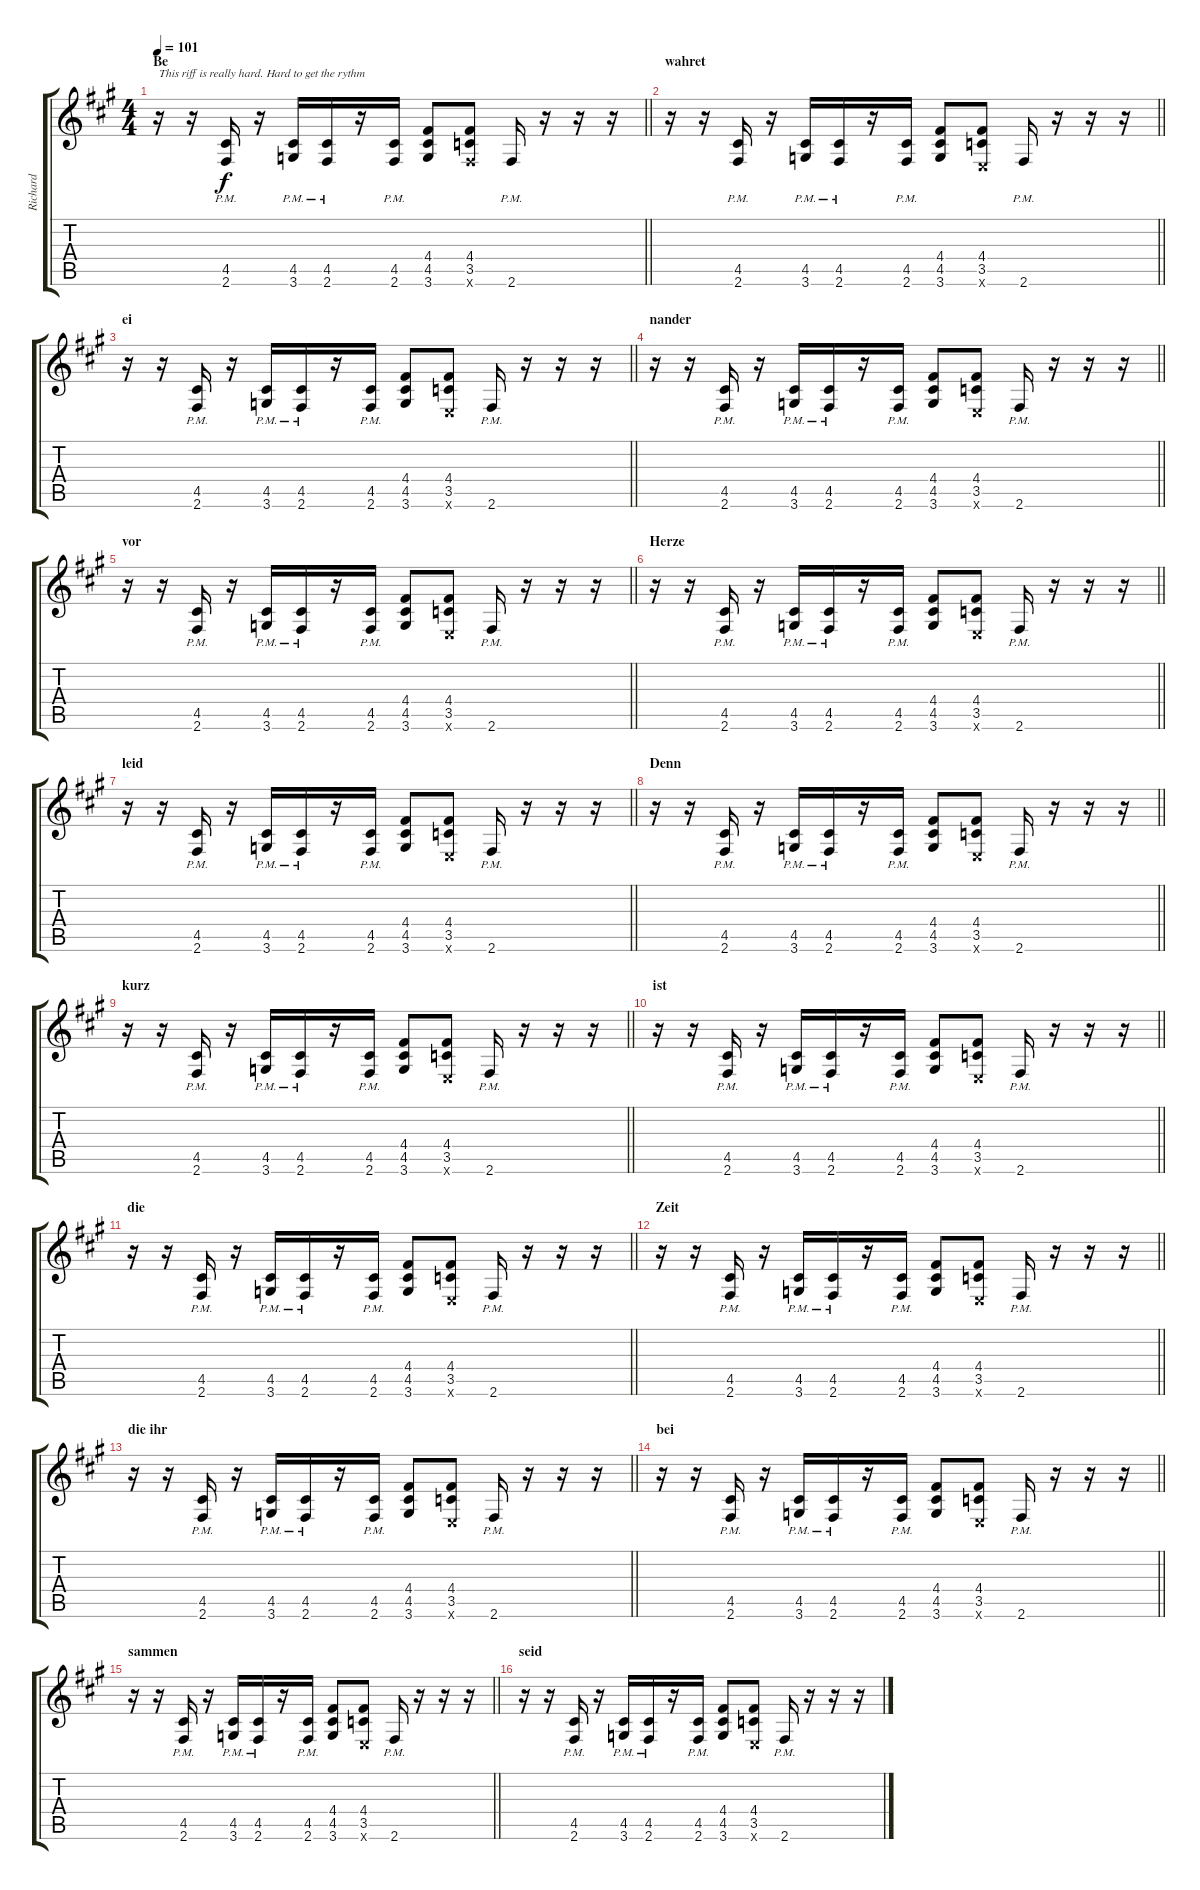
\track ("Richard" "Richard") {instrument distortionguitar}
\staff {score tabs}
\tuning (E4 B3 G3 D3 A2 E2) {hide}
\ts (4 4)
\section ("" "Be")
\tempo 101
\clef g2
\barLineRight lightlight
\ks f#minor
r.16{txt "This riff is really hard. Hard to get the rythm" dy f instrument distortionguitar} r.16 (4.5{pm} 2.6{pm}).16 r.16 (4.5{pm} 3.6{pm}).16 (4.5{pm} 2.6{pm}).16 r.16 (4.5{pm} 2.6{pm}).16 (4.4 4.5 3.6).8 (4.4 3.5 2.6{x}).8 2.6{pm}.16 r.16 r.16 r.16 |
\section ("" "wahret")
\barLineRight lightlight
r.16 r.16 (4.5{pm} 2.6{pm}).16 r.16 (4.5{pm} 3.6{pm}).16 (4.5{pm} 2.6{pm}).16 r.16 (4.5{pm} 2.6{pm}).16 (4.4 4.5 3.6).8 (4.4 3.5 0.6{x}).8 2.6{pm}.16 r.16 r.16 r.16 |
\section ("" "ei")
\barLineRight lightlight
r.16 r.16 (4.5{pm} 2.6{pm}).16 r.16 (4.5{pm} 3.6{pm}).16 (4.5{pm} 2.6{pm}).16 r.16 (4.5{pm} 2.6{pm}).16 (4.4 4.5 3.6).8 (4.4 3.5 0.6{x}).8 2.6{pm}.16 r.16 r.16 r.16 |
\section ("" "nander")
\barLineRight lightlight
r.16 r.16 (4.5{pm} 2.6{pm}).16 r.16 (4.5{pm} 3.6{pm}).16 (4.5{pm} 2.6{pm}).16 r.16 (4.5{pm} 2.6{pm}).16 (4.4 4.5 3.6).8 (4.4 3.5 0.6{x}).8 2.6{pm}.16 r.16 r.16 r.16 |
\section ("" "vor")
\barLineRight lightlight
r.16 r.16 (4.5{pm} 2.6{pm}).16 r.16 (4.5{pm} 3.6{pm}).16 (4.5{pm} 2.6{pm}).16 r.16 (4.5{pm} 2.6{pm}).16 (4.4 4.5 3.6).8 (4.4 3.5 0.6{x}).8 2.6{pm}.16 r.16 r.16 r.16 |
\section ("" "Herze")
\barLineRight lightlight
r.16 r.16 (4.5{pm} 2.6{pm}).16 r.16 (4.5{pm} 3.6{pm}).16 (4.5{pm} 2.6{pm}).16 r.16 (4.5{pm} 2.6{pm}).16 (4.4 4.5 3.6).8 (4.4 3.5 0.6{x}).8 2.6{pm}.16 r.16 r.16 r.16 |
\section ("" "leid")
\barLineRight lightlight
r.16 r.16 (4.5{pm} 2.6{pm}).16 r.16 (4.5{pm} 3.6{pm}).16 (4.5{pm} 2.6{pm}).16 r.16 (4.5{pm} 2.6{pm}).16 (4.4 4.5 3.6).8 (4.4 3.5 0.6{x}).8 2.6{pm}.16 r.16 r.16 r.16 |
\section ("" "Denn")
\barLineRight lightlight
r.16 r.16 (4.5{pm} 2.6{pm}).16 r.16 (4.5{pm} 3.6{pm}).16 (4.5{pm} 2.6{pm}).16 r.16 (4.5{pm} 2.6{pm}).16 (4.4 4.5 3.6).8 (4.4 3.5 0.6{x}).8 2.6{pm}.16 r.16 r.16 r.16 |
\section ("" "kurz ")
\barLineRight lightlight
r.16 r.16 (4.5{pm} 2.6{pm}).16 r.16 (4.5{pm} 3.6{pm}).16 (4.5{pm} 2.6{pm}).16 r.16 (4.5{pm} 2.6{pm}).16 (4.4 4.5 3.6).8 (4.4 3.5 0.6{x}).8 2.6{pm}.16 r.16 r.16 r.16 |
\section ("" "ist")
\barLineRight lightlight
r.16 r.16 (4.5{pm} 2.6{pm}).16 r.16 (4.5{pm} 3.6{pm}).16 (4.5{pm} 2.6{pm}).16 r.16 (4.5{pm} 2.6{pm}).16 (4.4 4.5 3.6).8 (4.4 3.5 0.6{x}).8 2.6{pm}.16 r.16 r.16 r.16 |
\section ("" "die ")
\barLineRight lightlight
r.16 r.16 (4.5{pm} 2.6{pm}).16 r.16 (4.5{pm} 3.6{pm}).16 (4.5{pm} 2.6{pm}).16 r.16 (4.5{pm} 2.6{pm}).16 (4.4 4.5 3.6).8 (4.4 3.5 0.6{x}).8 2.6{pm}.16 r.16 r.16 r.16 |
\section ("" "Zeit")
\barLineRight lightlight
r.16 r.16 (4.5{pm} 2.6{pm}).16 r.16 (4.5{pm} 3.6{pm}).16 (4.5{pm} 2.6{pm}).16 r.16 (4.5{pm} 2.6{pm}).16 (4.4 4.5 3.6).8 (4.4 3.5 0.6{x}).8 2.6{pm}.16 r.16 r.16 r.16 |
\section ("" "die ihr")
\barLineRight lightlight
r.16 r.16 (4.5{pm} 2.6{pm}).16 r.16 (4.5{pm} 3.6{pm}).16 (4.5{pm} 2.6{pm}).16 r.16 (4.5{pm} 2.6{pm}).16 (4.4 4.5 3.6).8 (4.4 3.5 0.6{x}).8 2.6{pm}.16 r.16 r.16 r.16 |
\section ("" "bei")
\barLineRight lightlight
r.16 r.16 (4.5{pm} 2.6{pm}).16 r.16 (4.5{pm} 3.6{pm}).16 (4.5{pm} 2.6{pm}).16 r.16 (4.5{pm} 2.6{pm}).16 (4.4 4.5 3.6).8 (4.4 3.5 0.6{x}).8 2.6{pm}.16 r.16 r.16 r.16 |
\section ("" "sammen")
\barLineRight lightlight
r.16 r.16 (4.5{pm} 2.6{pm}).16 r.16 (4.5{pm} 3.6{pm}).16 (4.5{pm} 2.6{pm}).16 r.16 (4.5{pm} 2.6{pm}).16 (4.4 4.5 3.6).8 (4.4 3.5 0.6{x}).8 2.6{pm}.16 r.16 r.16 r.16 |
\section ("" "seid")
r.16 r.16 (4.5{pm} 2.6{pm}).16 r.16 (4.5{pm} 3.6{pm}).16 (4.5{pm} 2.6{pm}).16 r.16 (4.5{pm} 2.6{pm}).16 (4.4 4.5 3.6).8 (4.4 3.5 0.6{x}).8 2.6{pm}.16 r.16 r.16 r.16
